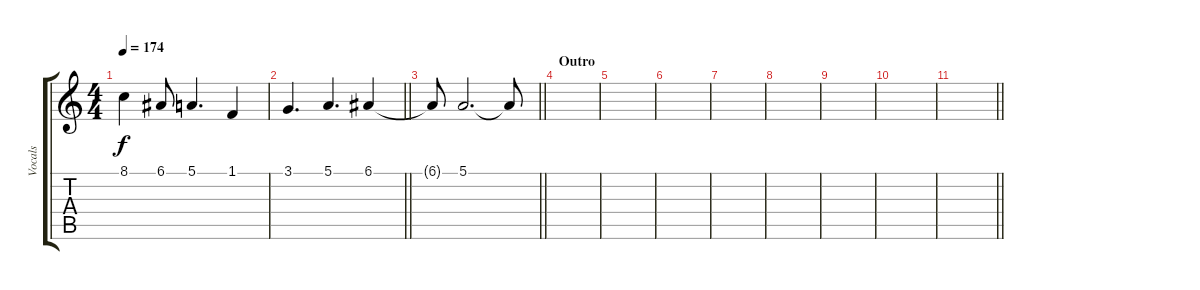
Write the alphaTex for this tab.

\track ("Vocals" "Vocals") {instrument lead6voice}
\staff {score tabs}
\tuning (E4 B3 G3 D3 A2 D2) {hide}
\ts (4 4)
\tempo 174
\clef g2
\ks c
8.1.4{dy f} 6.1.8 5.1.4{d} 1.1.4 |
\barLineRight lightlight
3.1.4{d} 5.1.4{d} 6.1.4 |
\barLineRight lightlight
6.1{t}.8 5.1.2{d} 5.1{t}.8 |
\section ("" "Outro")
|
|
|
|
|
|
|
\barLineRight lightlight
